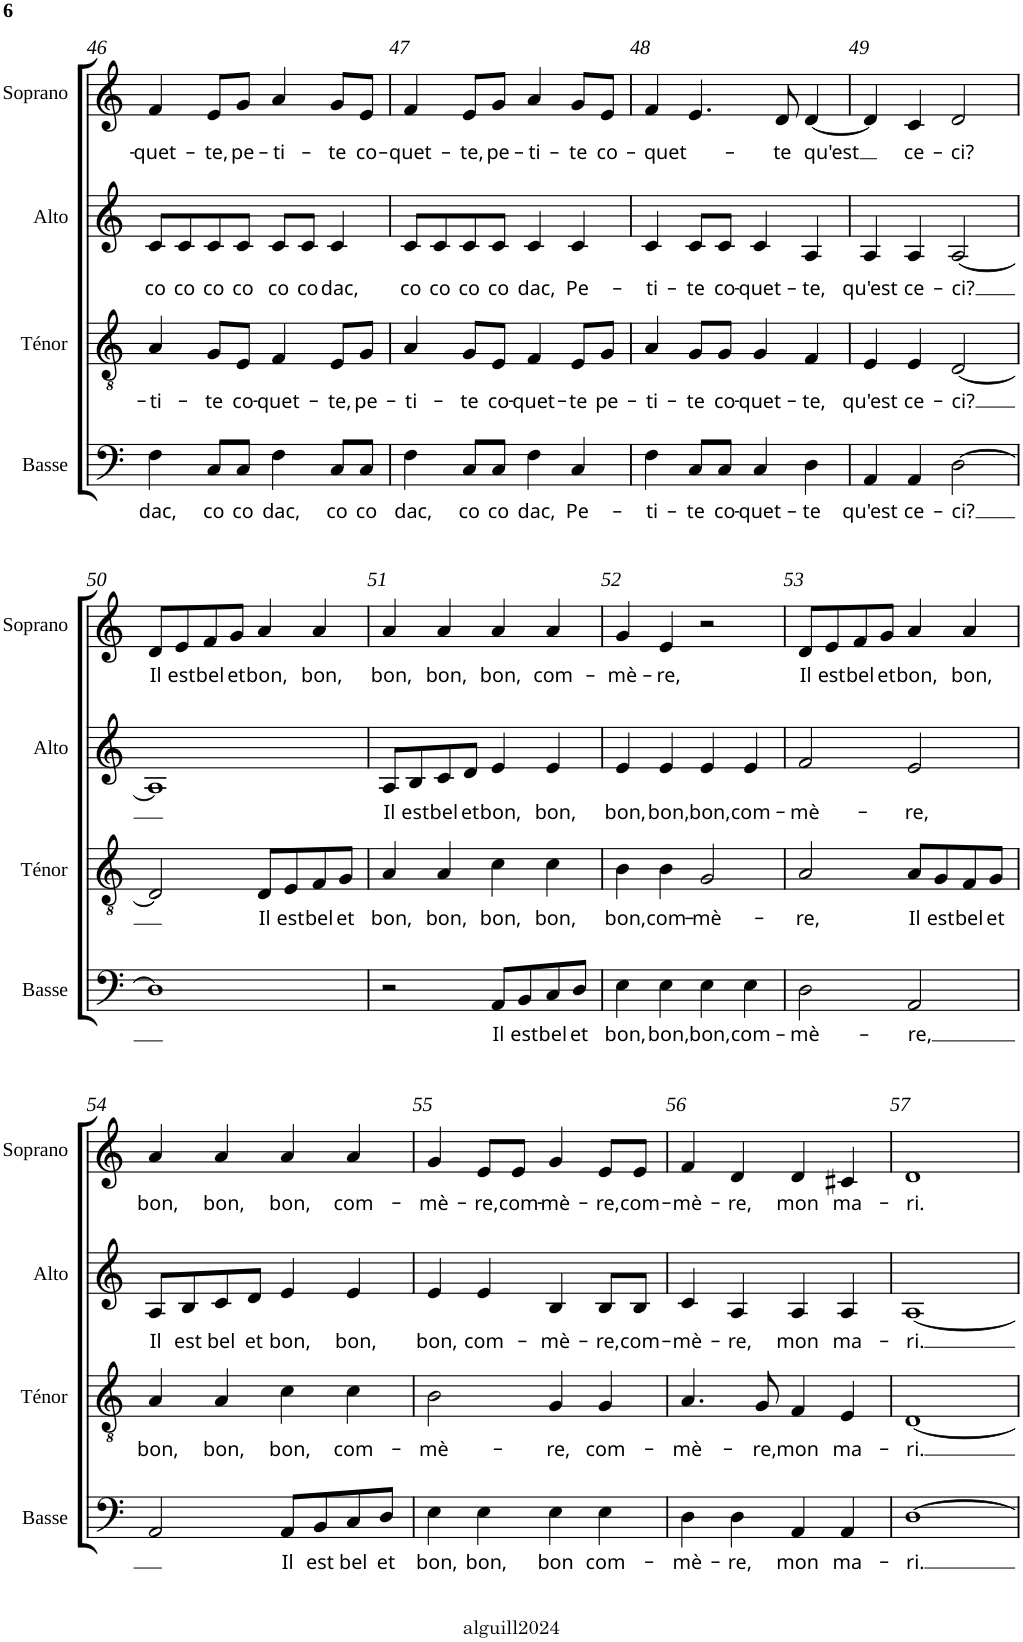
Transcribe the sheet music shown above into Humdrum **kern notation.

**kern	**text	**kern	**text	**kern	**text	**kern	**text
*part4	*part4	*part3	*part3	*part2	*part2	*part1	*part1
*staff4	*staff4	*staff3	*staff3	*staff2	*staff2	*staff1	*staff1
*I"Basse	*	*I"Ténor	*	*I"Alto	*	*I"Soprano	*
*I'Basse	*	*I'Ténor	*	*I'Alto	*	*I'Soprano	*
!!LO:PB:g=z
*clefF4	*	*clefGv2	*	*clefG2	*	*clefG2	*
*k[]	*	*k[]	*	*k[]	*	*k[]	*
*M2/2	*	*M2/2	*	*M2/2	*	*M2/2	*
=46	=46	=46	=46	=46	=46	=46	=46
!	!LO:LY:b	!	!LO:LY:b	!	!LO:LY:b	!	!LO:LY:b
4F\	dac,	4A/	-ti-	8c/L	co	4f/	-quet-
!	!	!	!	!	!LO:LY:b	!	!
.	.	.	.	8c/	co	.	.
!	!LO:LY:b	!	!LO:LY:b	!	!LO:LY:b	!	!LO:LY:b
8C/L	co	8G/L	-te	8c/	co	8e/L	-te,
!	!LO:LY:b	!	!LO:LY:b	!	!LO:LY:b	!	!LO:LY:b
8C/J	co	8E/J	co-	8c/J	co	8g/J	pe-
!	!LO:LY:b	!	!LO:LY:b	!	!LO:LY:b	!	!LO:LY:b
4F\	dac,	4F/	-quet-	8c/L	co	4a/	-ti-
!	!	!	!	!	!LO:LY:b	!	!
.	.	.	.	8c/J	co	.	.
!	!LO:LY:b	!	!LO:LY:b	!	!LO:LY:b	!	!LO:LY:b
8C/L	co	8E/L	-te,	4c/	dac,	8g/L	-te
!	!LO:LY:b	!	!LO:LY:b	!	!	!	!LO:LY:b
8C/J	co	8G/J	pe-	.	.	8e/J	co-
=47	=47	=47	=47	=47	=47	=47	=47
!	!LO:LY:b	!	!LO:LY:b	!	!LO:LY:b	!	!LO:LY:b
4F\	dac,	4A/	-ti-	8c/L	co	4f/	-quet-
!	!	!	!	!	!LO:LY:b	!	!
.	.	.	.	8c/	co	.	.
!	!LO:LY:b	!	!LO:LY:b	!	!LO:LY:b	!	!LO:LY:b
8C/L	co	8G/L	-te	8c/	co	8e/L	-te,
!	!LO:LY:b	!	!LO:LY:b	!	!LO:LY:b	!	!LO:LY:b
8C/J	co	8E/J	co-	8c/J	co	8g/J	pe-
!	!LO:LY:b	!	!LO:LY:b	!	!LO:LY:b	!	!LO:LY:b
4F\	dac,	4F/	-quet-	4c/	dac,	4a/	-ti-
!	!LO:LY:b	!	!LO:LY:b	!	!LO:LY:b	!	!LO:LY:b
4C/	Pe-	8E/L	-te	4c/	Pe-	8g/L	-te
!	!	!	!LO:LY:b	!	!	!	!LO:LY:b
.	.	8G/J	pe-	.	.	8e/J	co-
=48	=48	=48	=48	=48	=48	=48	=48
!	!LO:LY:b	!	!LO:LY:b	!	!LO:LY:b	!	!LO:LY:b
4F\	-ti-	4A/	-ti-	4c/	-ti-	4f/	-quet-
!	!LO:LY:b	!	!LO:LY:b	!	!LO:LY:b	!	!
8C/L	-te	8G/L	-te	8c/L	-te	4.e/	.
!	!LO:LY:b	!	!LO:LY:b	!	!LO:LY:b	!	!
8C/J	co-	8G/J	co-	8c/J	co-	.	.
!	!LO:LY:b	!	!LO:LY:b	!	!LO:LY:b	!	!
4C/	-quet-	4G/	-quet-	4c/	-quet-	.	.
!	!	!	!	!	!	!	!LO:LY:b
.	.	.	.	.	.	8d/	-te
!	!LO:LY:b	!	!LO:LY:b	!	!LO:LY:b	!	!LO:LY:b
4D\	-te	4F/	-te,	4A/	-te,	[4d/	qu'est
=49	=49	=49	=49	=49	=49	=49	=49
!	!LO:LY:b	!	!LO:LY:b	!	!LO:LY:b	!	!
4AA/	qu'est	4E/	qu'est	4A/	qu'est	4d/]	.
!	!LO:LY:b	!	!LO:LY:b	!	!LO:LY:b	!	!LO:LY:b
4AA/	ce-	4E/	ce-	4A/	ce-	4c/	ce-
!	!LO:LY:b	!	!LO:LY:b	!	!LO:LY:b	!	!LO:LY:b
[2D\	-ci?	[2D/	-ci?	[2A/	-ci?	2d/	-ci?
!!LO:LB:g=z
=50	=50	=50	=50	=50	=50	=50	=50
!	!	!	!	!	!	!	!LO:LY:b
1D]	.	2D/]	.	1A]	.	8d/L	Il
!	!	!	!	!	!	!	!LO:LY:b
.	.	.	.	.	.	8e/	est
!	!	!	!	!	!	!	!LO:LY:b
.	.	.	.	.	.	8f/	bel
!	!	!	!	!	!	!	!LO:LY:b
.	.	.	.	.	.	8g/J	et
!	!	!	!LO:LY:b	!	!	!	!LO:LY:b
.	.	8D/L	Il	.	.	4a/	bon,
!	!	!	!LO:LY:b	!	!	!	!
.	.	8E/	est	.	.	.	.
!	!	!	!LO:LY:b	!	!	!	!LO:LY:b
.	.	8F/	bel	.	.	4a/	bon,
!	!	!	!LO:LY:b	!	!	!	!
.	.	8G/J	et	.	.	.	.
=51	=51	=51	=51	=51	=51	=51	=51
!	!	!	!LO:LY:b	!	!LO:LY:b	!	!LO:LY:b
2r	.	4A/	bon,	8A/L	Il	4a/	bon,
!	!	!	!	!	!LO:LY:b	!	!
.	.	.	.	8B/	est	.	.
!	!	!	!LO:LY:b	!	!LO:LY:b	!	!LO:LY:b
.	.	4A/	bon,	8c/	bel	4a/	bon,
!	!	!	!	!	!LO:LY:b	!	!
.	.	.	.	8d/J	et	.	.
!	!LO:LY:b	!	!LO:LY:b	!	!LO:LY:b	!	!LO:LY:b
8AA/L	Il	4c\	bon,	4e/	bon,	4a/	bon,
!	!LO:LY:b	!	!	!	!	!	!
8BB/	est	.	.	.	.	.	.
!	!LO:LY:b	!	!LO:LY:b	!	!LO:LY:b	!	!LO:LY:b
8C/	bel	4c\	bon,	4e/	bon,	4a/	com-
!	!LO:LY:b	!	!	!	!	!	!
8D/J	et	.	.	.	.	.	.
=52	=52	=52	=52	=52	=52	=52	=52
!	!LO:LY:b	!	!LO:LY:b	!	!LO:LY:b	!	!LO:LY:b
4E\	bon,	4B\	bon,	4e/	bon,	4g/	-mè-
!	!LO:LY:b	!	!LO:LY:b	!	!LO:LY:b	!	!LO:LY:b
4E\	bon,	4B\	com-	4e/	bon,	4e/	-re,
!	!LO:LY:b	!	!LO:LY:b	!	!LO:LY:b	!	!
4E\	bon,	2G/	-mè-	4e/	bon,	2r	.
!	!LO:LY:b	!	!	!	!LO:LY:b	!	!
4E\	com-	.	.	4e/	com-	.	.
=53	=53	=53	=53	=53	=53	=53	=53
!	!LO:LY:b	!	!LO:LY:b	!	!LO:LY:b	!	!LO:LY:b
2D\	-mè-	2A/	-re,	2f/	-mè-	8d/L	Il
!	!	!	!	!	!	!	!LO:LY:b
.	.	.	.	.	.	8e/	est
!	!	!	!	!	!	!	!LO:LY:b
.	.	.	.	.	.	8f/	bel
!	!	!	!	!	!	!	!LO:LY:b
.	.	.	.	.	.	8g/J	et
!	!LO:LY:b	!	!LO:LY:b	!	!LO:LY:b	!	!LO:LY:b
2AA/	-re,	8A/L	Il	2e/	-re,	4a/	bon,
!	!	!	!LO:LY:b	!	!	!	!
.	.	8G/	est	.	.	.	.
!	!	!	!LO:LY:b	!	!	!	!LO:LY:b
.	.	8F/	bel	.	.	4a/	bon,
!	!	!	!LO:LY:b	!	!	!	!
.	.	8G/J	et	.	.	.	.
!!LO:LB:g=z
=54	=54	=54	=54	=54	=54	=54	=54
!	!	!	!LO:LY:b	!	!LO:LY:b	!	!LO:LY:b
2AA/	.	4A/	bon,	8A/L	Il	4a/	bon,
!	!	!	!	!	!LO:LY:b	!	!
.	.	.	.	8B/	est	.	.
!	!	!	!LO:LY:b	!	!LO:LY:b	!	!LO:LY:b
.	.	4A/	bon,	8c/	bel	4a/	bon,
!	!	!	!	!	!LO:LY:b	!	!
.	.	.	.	8d/J	et	.	.
!	!LO:LY:b	!	!LO:LY:b	!	!LO:LY:b	!	!LO:LY:b
8AA/L	Il	4c\	bon,	4e/	bon,	4a/	bon,
!	!LO:LY:b	!	!	!	!	!	!
8BB/	est	.	.	.	.	.	.
!	!LO:LY:b	!	!LO:LY:b	!	!LO:LY:b	!	!LO:LY:b
8C/	bel	4c\	com-	4e/	bon,	4a/	com-
!	!LO:LY:b	!	!	!	!	!	!
8D/J	et	.	.	.	.	.	.
=55	=55	=55	=55	=55	=55	=55	=55
!	!LO:LY:b	!	!LO:LY:b	!	!LO:LY:b	!	!LO:LY:b
4E\	bon,	2B\	-mè-	4e/	bon,	4g/	-mè-
!	!LO:LY:b	!	!	!	!LO:LY:b	!	!LO:LY:b
4E\	bon,	.	.	4e/	com-	8e/L	-re,
!	!	!	!	!	!	!	!LO:LY:b
.	.	.	.	.	.	8e/J	com-
!	!LO:LY:b	!	!LO:LY:b	!	!LO:LY:b	!	!LO:LY:b
4E\	bon	4G/	-re,	4B/	-mè-	4g/	-mè-
!	!LO:LY:b	!	!LO:LY:b	!	!LO:LY:b	!	!LO:LY:b
4E\	com-	4G/	com-	8B/L	-re,	8e/L	-re,
!	!	!	!	!	!LO:LY:b	!	!LO:LY:b
.	.	.	.	8B/J	com-	8e/J	com-
=56	=56	=56	=56	=56	=56	=56	=56
!	!LO:LY:b	!	!LO:LY:b	!	!LO:LY:b	!	!LO:LY:b
4D\	-mè-	4.A/	-mè-	4c/	-mè-	4f/	-mè-
!	!LO:LY:b	!	!	!	!LO:LY:b	!	!LO:LY:b
4D\	-re,	.	.	4A/	-re,	4d/	-re,
!	!	!	!LO:LY:b	!	!	!	!
.	.	8G/	-re,	.	.	.	.
!	!LO:LY:b	!	!LO:LY:b	!	!LO:LY:b	!	!LO:LY:b
4AA/	mon	4F/	mon	4A/	mon	4d/	mon
!	!LO:LY:b	!	!LO:LY:b	!	!LO:LY:b	!	!LO:LY:b
4AA/	ma-	4E/	ma-	4A/	ma-	4c#X/	ma-
=57	=57	=57	=57	=57	=57	=57	=57
!	!LO:LY:b	!	!LO:LY:b	!	!LO:LY:b	!	!LO:LY:b
[1D	-ri.	[1D	-ri.	[1A	-ri.	1d	-ri.
=	=	=	=	=	=	=	=
*-	*-	*-	*-	*-	*-	*-	*-
